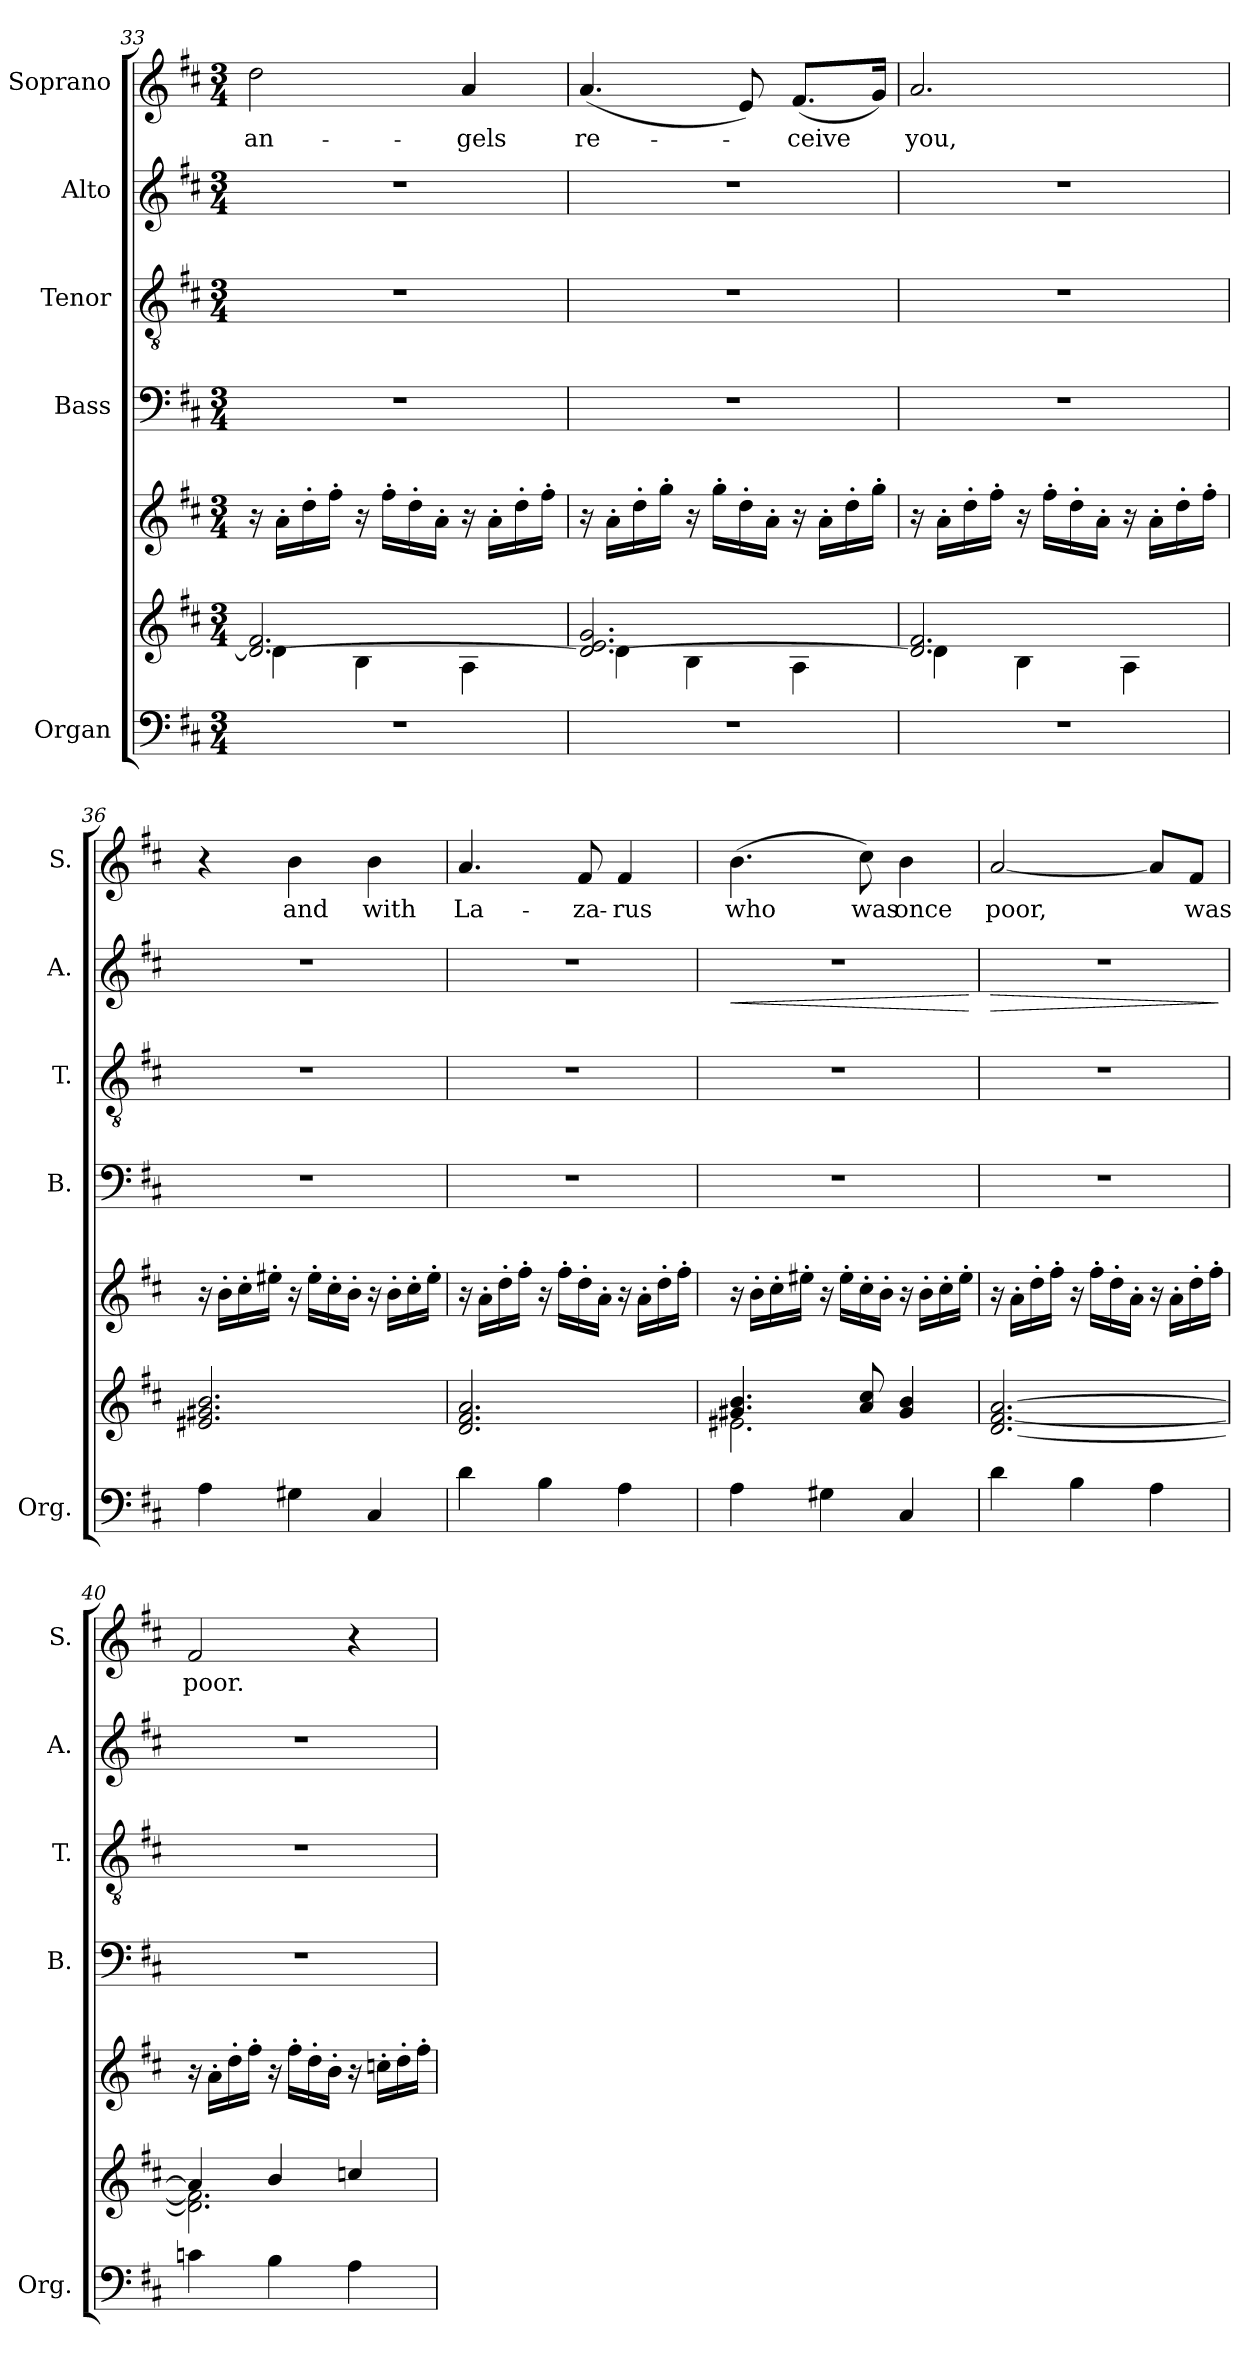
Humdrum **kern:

**kern	**kern	**kern	**kern	**kern	**kern	**dynam	**kern	**text
*part5	*part5	*part5	*part4	*part3	*part2	*part2	*part1	*part1
*staff7	*staff6	*staff5	*staff4	*staff3	*staff2	*staff2	*staff1	*staff1
*I"Organ	*	*	*I"Bass	*I"Tenor	*I"Alto	*	*I"Soprano	*
*I'Org.	*	*	*I'B.	*I'T.	*I'A.	*	*I'S.	*
*clefF4	*clefG2	*clefG2	*clefF4	*clefGv2	*clefG2	*	*clefG2	*
*k[f#c#]	*k[f#c#]	*k[f#c#]	*k[f#c#]	*k[f#c#]	*k[f#c#]	*	*k[f#c#]	*
*D:	*D:	*D:	*D:	*D:	*D:	*	*D:	*
*M3/4	*M3/4	*M3/4	*M3/4	*M3/4	*M3/4	*	*M3/4	*
=33	=33	=33	=33	=33	=33	=33	=33	=33
*	*^	*	*	*	*	*	*	*
!	!	!	!	!	!	!	!	!	!LO:LY:b
2.r	2.d/_ 2.f#/	4d\	16r	2.r	2.r	2.r	.	2dd\	-an-
.	.	.	16a'\LL	.	.	.	.	.	.
.	.	.	16dd'\	.	.	.	.	.	.
.	.	.	16ff#'\JJ	.	.	.	.	.	.
.	.	4B\	16r	.	.	.	.	.	.
.	.	.	16ff#'\LL	.	.	.	.	.	.
.	.	.	16dd'\	.	.	.	.	.	.
.	.	.	16a'\JJ	.	.	.	.	.	.
!	!	!	!	!	!	!	!	!	!LO:LY:b
.	.	4A\	16r	.	.	.	.	4a/	-gels
.	.	.	16a'\LL	.	.	.	.	.	.
.	.	.	16dd'\	.	.	.	.	.	.
.	.	.	16ff#'\JJ	.	.	.	.	.	.
=34	=34	=34	=34	=34	=34	=34	=34	=34	=34
!	!	!	!	!	!	!	!	!	!LO:LY:b
2.r	2.d/_ 2.e/ 2.g/	4d\	16r	2.r	2.r	2.r	.	(<4.a/	-re-
.	.	.	16a'\LL	.	.	.	.	.	.
.	.	.	16dd'\	.	.	.	.	.	.
.	.	.	16gg'\JJ	.	.	.	.	.	.
.	.	4B\	16r	.	.	.	.	.	.
.	.	.	16gg'\LL	.	.	.	.	.	.
.	.	.	16dd'\	.	.	.	.	8e/)	.
.	.	.	16a'\JJ	.	.	.	.	.	.
!	!	!	!	!	!	!	!	!	!LO:LY:b
.	.	4A\	16r	.	.	.	.	(<8.f#/L	-ceive
.	.	.	16a'\LL	.	.	.	.	.	.
.	.	.	16dd'\	.	.	.	.	.	.
.	.	.	16gg'\JJ	.	.	.	.	16g/Jk)	.
!!LO:LB:g=z
=35	=35	=35	=35	=35	=35	=35	=35	=35	=35
!	!	!	!	!	!	!	!	!	!LO:LY:b
2.r	2.d/] 2.f#/	4d\	16r	2.r	2.r	2.r	.	2.a/	you,
.	.	.	16a'\LL	.	.	.	.	.	.
.	.	.	16dd'\	.	.	.	.	.	.
.	.	.	16ff#'\JJ	.	.	.	.	.	.
.	.	4B\	16r	.	.	.	.	.	.
.	.	.	16ff#'\LL	.	.	.	.	.	.
.	.	.	16dd'\	.	.	.	.	.	.
.	.	.	16a'\JJ	.	.	.	.	.	.
.	.	4A\	16r	.	.	.	.	.	.
.	.	.	16a'\LL	.	.	.	.	.	.
.	.	.	16dd'\	.	.	.	.	.	.
.	.	.	16ff#'\JJ	.	.	.	.	.	.
*	*v	*v	*	*	*	*	*	*	*
=36	=36	=36	=36	=36	=36	=36	=36	=36
4A\	2.e#X/ 2.g#X/ 2.b/	16r	2.r	2.r	2.r	.	4r	.
.	.	16b'\LL	.	.	.	.	.	.
.	.	16cc#'\	.	.	.	.	.	.
.	.	16ee#X'\JJ	.	.	.	.	.	.
!	!	!	!	!	!	!	!	!LO:LY:b
4G#X\	.	16r	.	.	.	.	4b\	and
.	.	16ee#'\LL	.	.	.	.	.	.
.	.	16cc#'\	.	.	.	.	.	.
.	.	16b'\JJ	.	.	.	.	.	.
!	!	!	!	!	!	!	!	!LO:LY:b
4C#/	.	16r	.	.	.	.	4b\	with
.	.	16b'\LL	.	.	.	.	.	.
.	.	16cc#'\	.	.	.	.	.	.
.	.	16ee#'\JJ	.	.	.	.	.	.
=37	=37	=37	=37	=37	=37	=37	=37	=37
!	!	!	!	!	!	!	!	!LO:LY:b
4d\	2.d/ 2.f#/ 2.a/	16r	2.r	2.r	2.r	.	4.a/	La-
.	.	16a'\LL	.	.	.	.	.	.
.	.	16dd'\	.	.	.	.	.	.
.	.	16ff#'\JJ	.	.	.	.	.	.
4B\	.	16r	.	.	.	.	.	.
.	.	16ff#'\LL	.	.	.	.	.	.
!	!	!	!	!	!	!	!	!LO:LY:b
.	.	16dd'\	.	.	.	.	8f#/	-za-
.	.	16a'\JJ	.	.	.	.	.	.
!	!	!	!	!	!	!	!	!LO:LY:b
4A\	.	16r	.	.	.	.	4f#/	-rus
.	.	16a'\LL	.	.	.	.	.	.
.	.	16dd'\	.	.	.	.	.	.
.	.	16ff#'\JJ	.	.	.	.	.	.
=38	=38	=38	=38	=38	=38	=38	=38	=38
*	*^	*	*	*	*	*	*	*
!	!	!	!	!	!	!	!LO:HP:b	!	!LO:LY:b
4A\	4.g#X/ 4.b/	2.e#X\	16r	2.r	2.r	2.r	<	(>4.b\	who
.	.	.	16b'\LL	.	.	.	.	.	.
.	.	.	16cc#'\	.	.	.	.	.	.
.	.	.	16ee#X'\JJ	.	.	.	.	.	.
4G#X\	.	.	16r	.	.	.	.	.	.
.	.	.	16ee#'\LL	.	.	.	.	.	.
!	!	!	!	!	!	!	!	!	!LO:LY:b
.	8a/ 8cc#/	.	16cc#'\	.	.	.	.	8cc#\)	was
.	.	.	16b'\JJ	.	.	.	.	.	.
!	!	!	!	!	!	!	!	!	!LO:LY:b
4C#/	4g#/ 4b/	.	16r	.	.	.	.	4b\	once
.	.	.	16b'\LL	.	.	.	.	.	.
.	.	.	16cc#'\	.	.	.	.	.	.
.	.	.	16ee#'\JJ	.	.	.	.	.	.
*	*v	*v	*	*	*	*	*	*	*
.	.	.	.	.	.	[	.	.
!!LO:LB:g=z
=39	=39	=39	=39	=39	=39	=39	=39	=39
!	!	!	!	!	!	!LO:HP:b	!	!LO:LY:b
4d\	[2.d/ [2.f#/ [2.a/	16r	2.r	2.r	2.r	>	[2a/	poor,
.	.	16a'\LL	.	.	.	.	.	.
.	.	16dd'\	.	.	.	.	.	.
.	.	16ff#'\JJ	.	.	.	.	.	.
4B\	.	16r	.	.	.	.	.	.
.	.	16ff#'\LL	.	.	.	.	.	.
.	.	16dd'\	.	.	.	.	.	.
.	.	16a'\JJ	.	.	.	.	.	.
4A\	.	16r	.	.	.	.	8a/L]	.
.	.	16a'\LL	.	.	.	.	.	.
!	!	!	!	!	!	!	!	!LO:LY:b
.	.	16dd'\	.	.	.	.	8f#/J	was
.	.	16ff#'\JJ	.	.	.	.	.	.
.	.	.	.	.	.	]	.	.
=40	=40	=40	=40	=40	=40	=40	=40	=40
*	*^	*	*	*	*	*	*	*
!	!	!	!	!	!	!	!	!	!LO:LY:b
4cn\	4a/]	2.d\] 2.f#\]	16r	2.r	2.r	2.r	.	2f#/	poor.
.	.	.	16a'\LL	.	.	.	.	.	.
.	.	.	16dd'\	.	.	.	.	.	.
.	.	.	16ff#'\JJ	.	.	.	.	.	.
4B\	4b/	.	16r	.	.	.	.	.	.
.	.	.	16ff#'\LL	.	.	.	.	.	.
.	.	.	16dd'\	.	.	.	.	.	.
.	.	.	16b'\JJ	.	.	.	.	.	.
4A\	4ccn/	.	16r	.	.	.	.	4r	.
.	.	.	16ccn'\LL	.	.	.	.	.	.
.	.	.	16dd'\	.	.	.	.	.	.
.	.	.	16ff#'\JJ	.	.	.	.	.	.
*	*v	*v	*	*	*	*	*	*	*
=	=	=	=	=	=	=	=	=
*-	*-	*-	*-	*-	*-	*-	*-	*-
